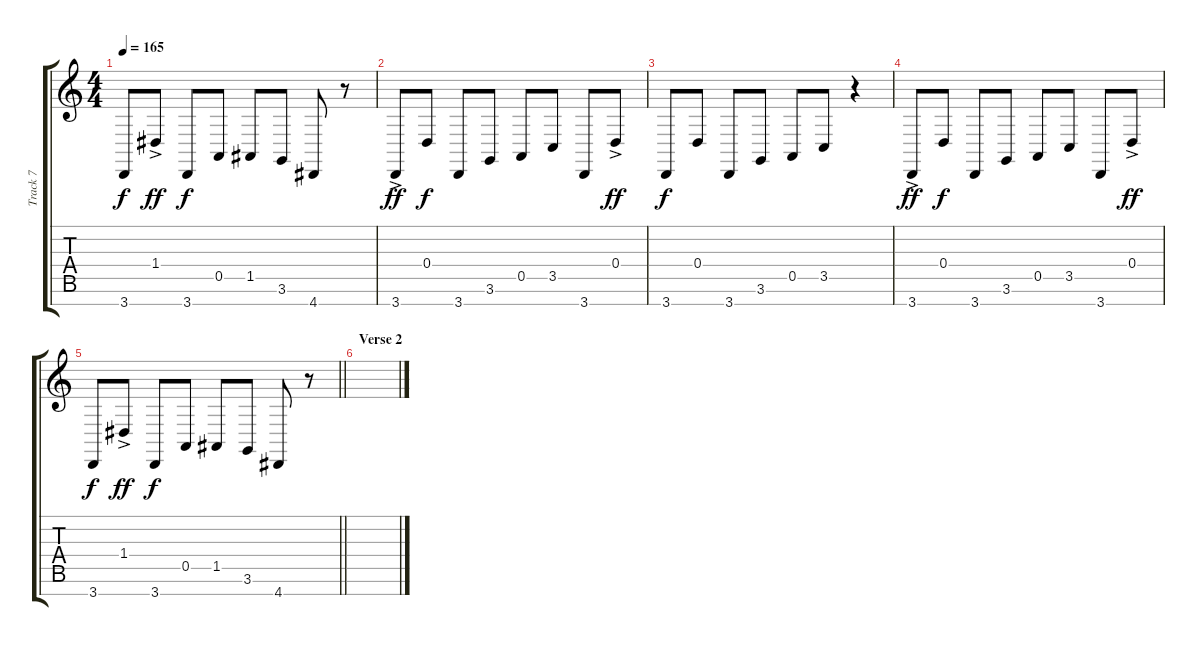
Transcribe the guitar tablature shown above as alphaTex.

\track ("Track 7" "Track 7") {instrument lead2sawtooth}
\staff {score tabs}
\tuning (E4 B3 G3 D3 A2 E2 B1) {hide}
\ts (4 4)
\tempo 165
\clef g2
\ks c
3.7.8{dy f} 1.4{ac}.8{dy ff} 3.7.8{dy f} 0.5.8 1.5.8 3.6.8 4.7.8 r.8 |
3.7{ac}.8{dy ff} 0.4.8{dy f} 3.7.8 3.6.8 0.5.8 3.5.8 3.7.8 0.4{ac}.8{dy ff} |
3.7.8{dy f} 0.4.8 3.7.8 3.6.8 0.5.8 3.5.8 r.4 |
3.7{ac}.8{dy ff} 0.4.8{dy f} 3.7.8 3.6.8 0.5.8 3.5.8 3.7.8 0.4{ac}.8{dy ff} |
\barLineRight lightlight
3.7.8{dy f} 1.4{ac}.8{dy ff} 3.7.8{dy f} 0.5.8 1.5.8 3.6.8 4.7.8 r.8 |
\section ("" "Verse 2")
